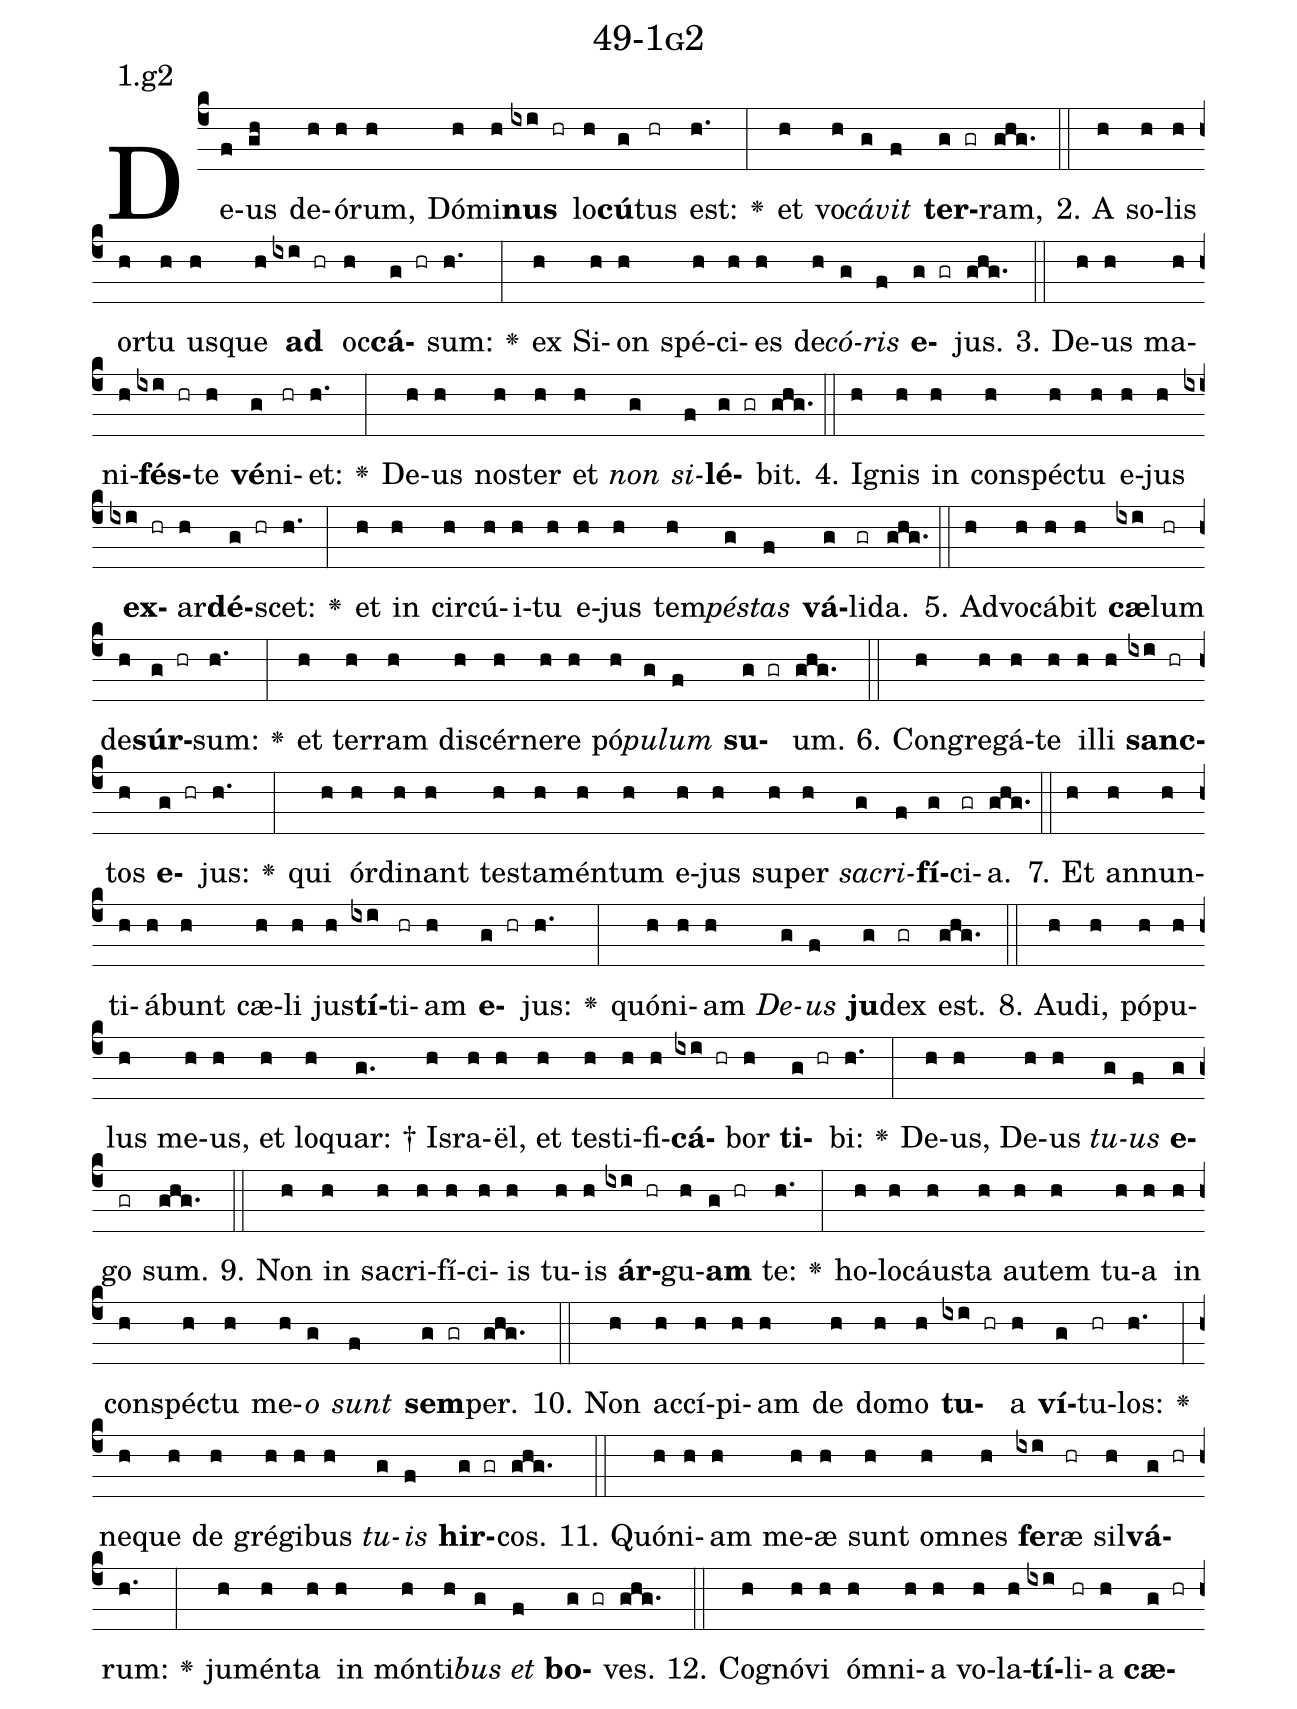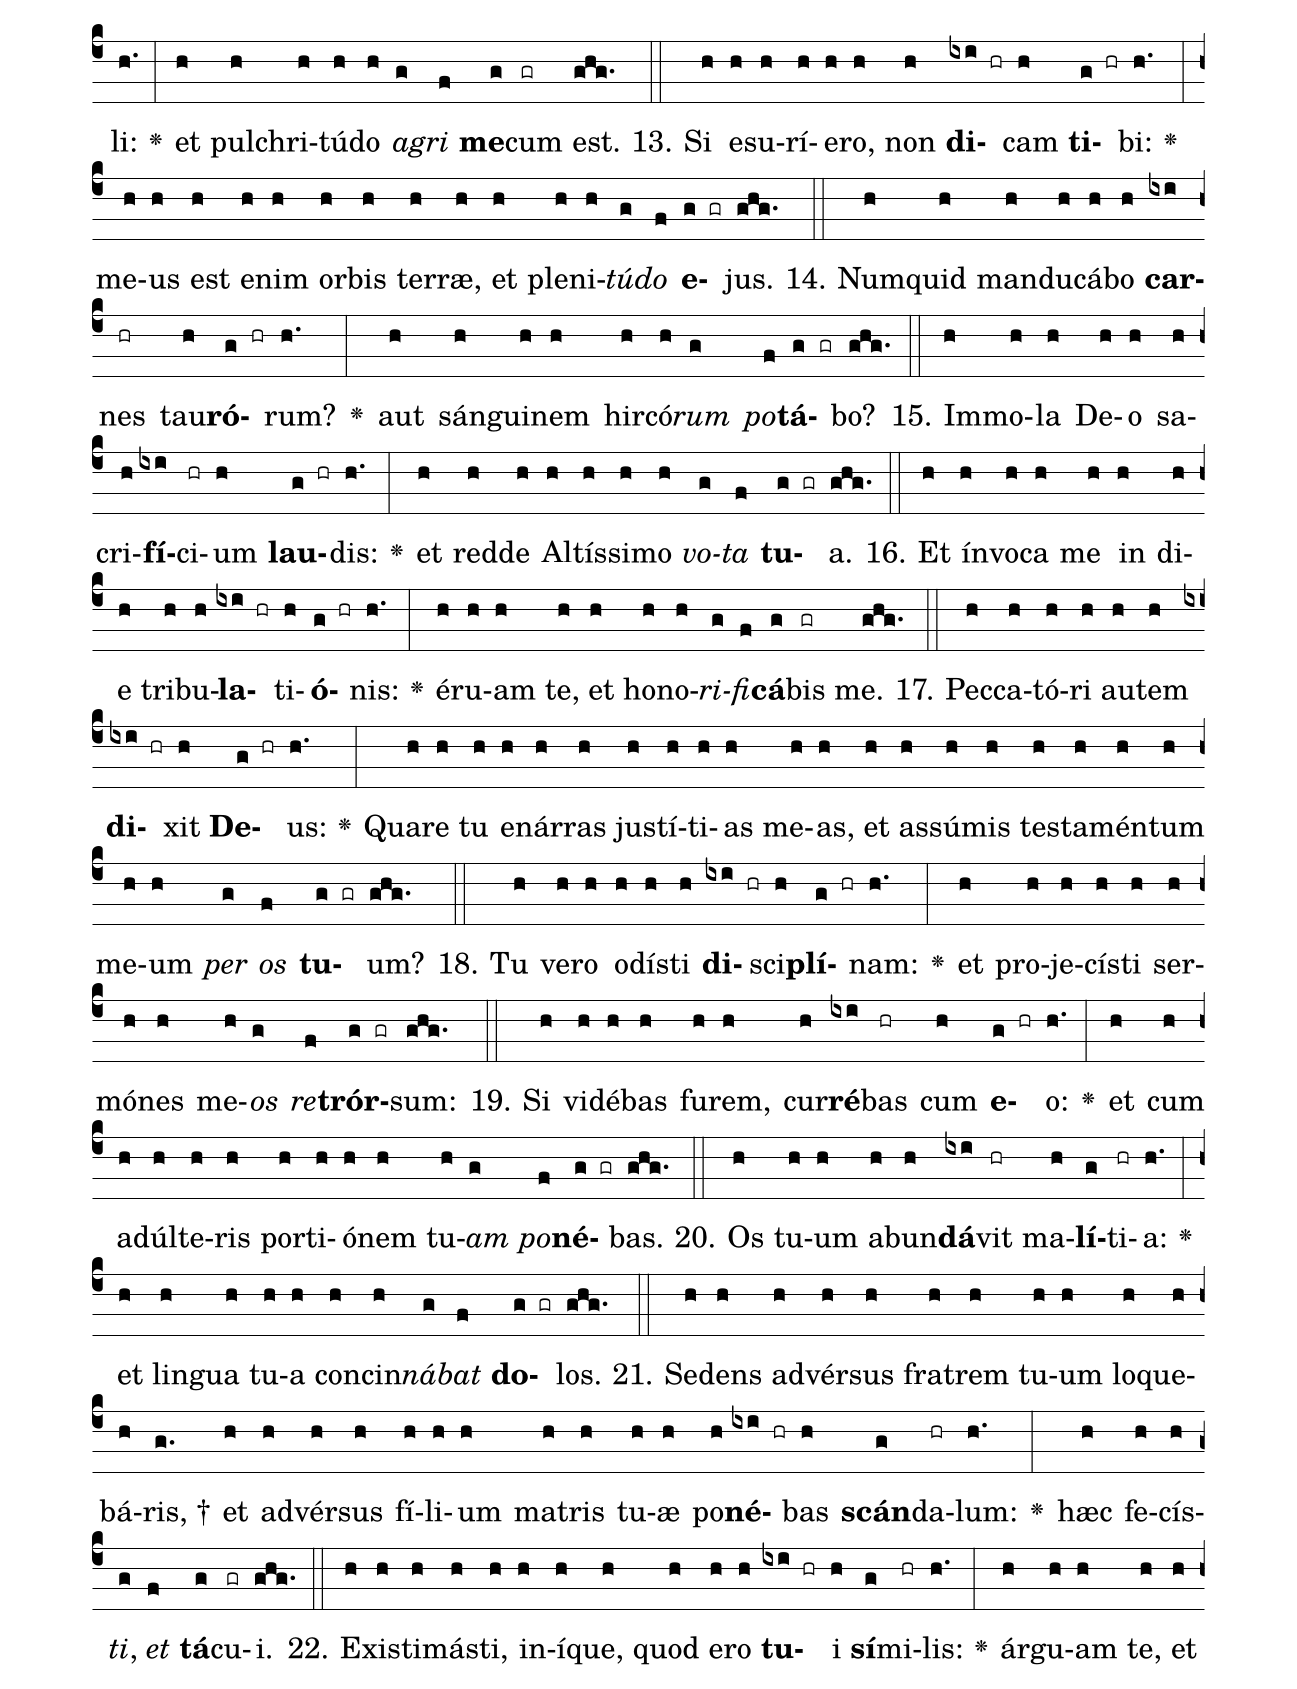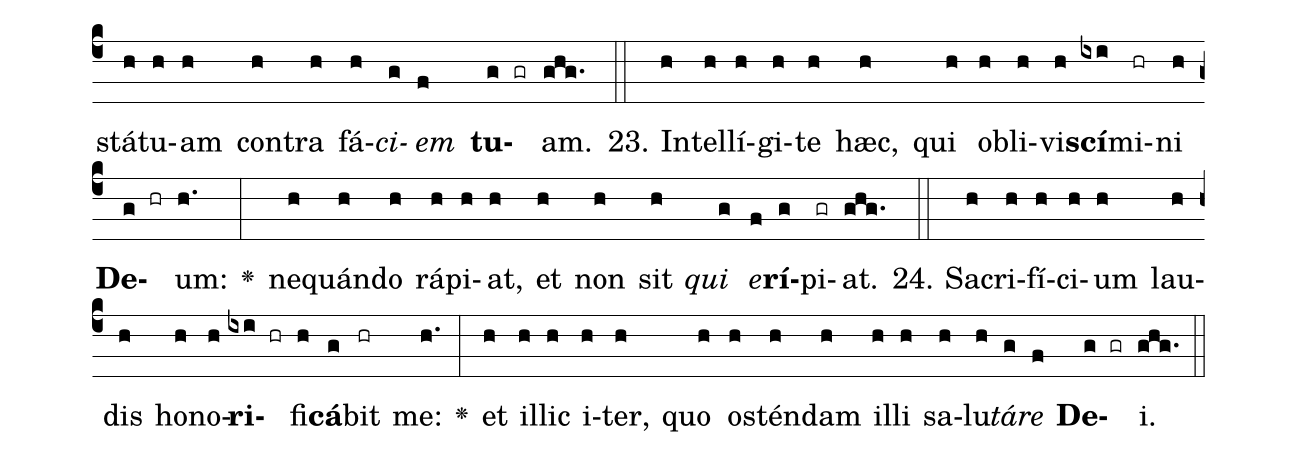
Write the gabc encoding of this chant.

name: 49-1g2;
annotation: 1.g2;
%%
(c4)De(f)us(gh) de(h)ó(h)rum,(h) Dó(h)mi(h)<b>nus</b>(ixi hr) lo(h)<b>cú</b>(g)tus(hr) est:(h.) <v>\greheightstar</v>(:) et(h) vo(h)<i>cá</i>(g)<i>vit</i>(f) <b>ter</b>(g gr)ram,(ghg.) (::)
2. A(h) so(h)lis(h) or(h)tu(h) us(h)que(h) <b>ad</b>(ixi hr) oc(h)<b>cá</b>(g hr)sum:(h.) <v>\greheightstar</v>(:) ex(h) Si(h)on(h) spé(h)ci(h)es(h) de(h)<i>có</i>(g)<i>ris</i>(f) <b>e</b>(g gr)jus.(ghg.) (::)
3. De(h)us(h) ma(h)ni(h)<b>fés</b>(ixi hr)te(h) <b>vé</b>(g)ni(hr)et:(h.) <v>\greheightstar</v>(:) De(h)us(h) nos(h)ter(h) et(h) <i>non</i>(g) <i>si</i>(f)<b>lé</b>(g gr)bit.(ghg.) (::)
4. I(h)gnis(h) in(h) con(h)spéc(h)tu(h) e(h)jus(h) <b>ex</b>(ixi hr)ar(h)<b>dé</b>(g hr)scet:(h.) <v>\greheightstar</v>(:) et(h) in(h) cir(h)cú(h)i(h)tu(h) e(h)jus(h) tem(h)<i>pés</i>(g)<i>tas</i>(f) <b>vá</b>(g)li(gr)da.(ghg.) (::)
5. Ad(h)vo(h)cá(h)bit(h) <b>cæ</b>(ixi)lum(hr) de(h)<b>súr</b>(g hr)sum:(h.) <v>\greheightstar</v>(:) et(h) ter(h)ram(h) di(h)scér(h)ne(h)re(h) pó(h)<i>pu</i>(g)<i>lum</i>(f) <b>su</b>(g gr)um.(ghg.) (::)
6. Con(h)gre(h)gá(h)te(h) il(h)li(h) <b>sanc</b>(ixi hr)tos(h) <b>e</b>(g hr)jus:(h.) <v>\greheightstar</v>(:) qui(h) ór(h)di(h)nant(h) tes(h)ta(h)mén(h)tum(h) e(h)jus(h) su(h)per(h) <i>sa</i>(g)<i>cri</i>(f)<b>fí</b>(g)ci(gr)a.(ghg.) (::)
7. Et(h) an(h)nun(h)ti(h)á(h)bunt(h) cæ(h)li(h) jus(h)<b>tí</b>(ixi)ti(hr)am(h) <b>e</b>(g hr)jus:(h.) <v>\greheightstar</v>(:) quón(h)i(h)am(h) <i>De</i>(g)<i>us</i>(f) <b>ju</b>(g)dex(gr) est.(ghg.) (::)
8. Au(h)di,(h) pó(h)pu(h)lus(h) me(h)us,(h) et(h) lo(h)quar: †(g.) Is(h)ra(h)ël,(h) et(h) tes(h)ti(h)fi(h)<b>cá</b>(ixi hr)bor(h) <b>ti</b>(g hr)bi:(h.) <v>\greheightstar</v>(:) De(h)us,(h) De(h)us(h) <i>tu</i>(g)<i>us</i>(f) <b>e</b>(g)go(gr) sum.(ghg.) (::)
9. Non(h) in(h) sa(h)cri(h)fí(h)ci(h)is(h) tu(h)is(h) <b>ár</b>(ixi hr)gu(h)<b>am</b>(g hr) te:(h.) <v>\greheightstar</v>(:) ho(h)lo(h)cáus(h)ta(h) au(h)tem(h) tu(h)a(h) in(h) con(h)spéc(h)tu(h) me(h)<i>o</i>(g) <i>sunt</i>(f) <b>sem</b>(g gr)per.(ghg.) (::)
10. Non(h) ac(h)cí(h)pi(h)am(h) de(h) do(h)mo(h) <b>tu</b>(ixi hr)a(h) <b>ví</b>(g)tu(hr)los:(h.) <v>\greheightstar</v>(:) ne(h)que(h) de(h) gré(h)gi(h)bus(h) <i>tu</i>(g)<i>is</i>(f) <b>hir</b>(g gr)cos.(ghg.) (::)
11. Quón(h)i(h)am(h) me(h)æ(h) sunt(h) om(h)nes(h) <b>fe</b>(ixi)ræ(hr) sil(h)<b>vá</b>(g hr)rum:(h.) <v>\greheightstar</v>(:) ju(h)mén(h)ta(h) in(h) món(h)ti(h)<i>bus</i>(g) <i>et</i>(f) <b>bo</b>(g gr)ves.(ghg.) (::)
12. Co(h)gnó(h)vi(h) óm(h)ni(h)a(h) vo(h)la(h)<b>tí</b>(ixi)li(hr)a(h) <b>cæ</b>(g hr)li:(h.) <v>\greheightstar</v>(:) et(h) pul(h)chri(h)tú(h)do(h) <i>a</i>(g)<i>gri</i>(f) <b>me</b>(g)cum(gr) est.(ghg.) (::)
13. Si(h) e(h)su(h)rí(h)e(h)ro,(h) non(h) <b>di</b>(ixi hr)cam(h) <b>ti</b>(g hr)bi:(h.) <v>\greheightstar</v>(:) me(h)us(h) est(h) e(h)nim(h) or(h)bis(h) ter(h)ræ,(h) et(h) ple(h)ni(h)<i>tú</i>(g)<i>do</i>(f) <b>e</b>(g gr)jus.(ghg.) (::)
14. Num(h)quid(h) man(h)du(h)cá(h)bo(h) <b>car</b>(ixi)nes(hr) tau(h)<b>ró</b>(g hr)rum?(h.) <v>\greheightstar</v>(:) aut(h) sán(h)gui(h)nem(h) hir(h)có(h)<i>rum</i>(g) <i>po</i>(f)<b>tá</b>(g gr)bo?(ghg.) (::)
15. Im(h)mo(h)la(h) De(h)o(h) sa(h)cri(h)<b>fí</b>(ixi)ci(hr)um(h) <b>lau</b>(g hr)dis:(h.) <v>\greheightstar</v>(:) et(h) red(h)de(h) Al(h)tís(h)si(h)mo(h) <i>vo</i>(g)<i>ta</i>(f) <b>tu</b>(g gr)a.(ghg.) (::)
16. Et(h) ín(h)vo(h)ca(h) me(h) in(h) di(h)e(h) tri(h)bu(h)<b>la</b>(ixi hr)ti(h)<b>ó</b>(g hr)nis:(h.) <v>\greheightstar</v>(:) é(h)ru(h)am(h) te,(h) et(h) ho(h)no(h)<i>ri</i>(g)<i>fi</i>(f)<b>cá</b>(g)bis(gr) me.(ghg.) (::)
17. Pec(h)ca(h)tó(h)ri(h) au(h)tem(h) <b>di</b>(ixi hr)xit(h) <b>De</b>(g hr)us:(h.) <v>\greheightstar</v>(:) Qua(h)re(h) tu(h) e(h)nár(h)ras(h) jus(h)tí(h)ti(h)as(h) me(h)as,(h) et(h) as(h)sú(h)mis(h) tes(h)ta(h)mén(h)tum(h) me(h)um(h) <i>per</i>(g) <i>os</i>(f) <b>tu</b>(g gr)um?(ghg.) (::)
18. Tu(h) ve(h)ro(h) o(h)dís(h)ti(h) <b>di</b>(ixi hr)sci(h)<b>plí</b>(g hr)nam:(h.) <v>\greheightstar</v>(:) et(h) pro(h)je(h)cís(h)ti(h) ser(h)mó(h)nes(h) me(h)<i>os</i>(g) <i>re</i>(f)<b>trór</b>(g gr)sum:(ghg.) (::)
19. Si(h) vi(h)dé(h)bas(h) fu(h)rem,(h) cur(h)<b>ré</b>(ixi)bas(hr) cum(h) <b>e</b>(g hr)o:(h.) <v>\greheightstar</v>(:) et(h) cum(h) ad(h)úl(h)te(h)ris(h) por(h)ti(h)ó(h)nem(h) tu(h)<i>am</i>(g) <i>po</i>(f)<b>né</b>(g gr)bas.(ghg.) (::)
20. Os(h) tu(h)um(h) ab(h)un(h)<b>dá</b>(ixi)vit(hr) ma(h)<b>lí</b>(g)ti(hr)a:(h.) <v>\greheightstar</v>(:) et(h) lin(h)gua(h) tu(h)a(h) con(h)cin(h)<i>ná</i>(g)<i>bat</i>(f) <b>do</b>(g gr)los.(ghg.) (::)
21. Se(h)dens(h) ad(h)vér(h)sus(h) fra(h)trem(h) tu(h)um(h) lo(h)que(h)bá(h)ris, †(g.) et(h) ad(h)vér(h)sus(h) fí(h)li(h)um(h) ma(h)tris(h) tu(h)æ(h) po(h)<b>né</b>(ixi hr)bas(h) <b>scán</b>(g)da(hr)lum:(h.) <v>\greheightstar</v>(:) hæc(h) fe(h)cís(h)<i>ti</i>,(g) <i>et</i>(f) <b>tá</b>(g)cu(gr)i.(ghg.) (::)
22. Ex(h)is(h)ti(h)más(h)ti,(h) in(h)í(h)que,(h) quod(h) e(h)ro(h) <b>tu</b>(ixi hr)i(h) <b>sí</b>(g)mi(hr)lis:(h.) <v>\greheightstar</v>(:) ár(h)gu(h)am(h) te,(h) et(h) stá(h)tu(h)am(h) con(h)tra(h) fá(h)<i>ci</i>(g)<i>em</i>(f) <b>tu</b>(g gr)am.(ghg.) (::)
23. In(h)tel(h)lí(h)gi(h)te(h) hæc,(h) qui(h) ob(h)li(h)vi(h)<b>scí</b>(ixi)mi(hr)ni(h) <b>De</b>(g hr)um:(h.) <v>\greheightstar</v>(:) ne(h)quán(h)do(h) rá(h)pi(h)at,(h) et(h) non(h) sit(h) <i>qui</i>(g) <i>e</i>(f)<b>rí</b>(g)pi(gr)at.(ghg.) (::)
24. Sa(h)cri(h)fí(h)ci(h)um(h) lau(h)dis(h) ho(h)no(h)<b>ri</b>(ixi hr)fi(h)<b>cá</b>(g)bit(hr) me:(h.) <v>\greheightstar</v>(:) et(h) il(h)lic(h) i(h)ter,(h) quo(h) os(h)tén(h)dam(h) il(h)li(h) sa(h)lu(h)<i>tá</i>(g)<i>re</i>(f) <b>De</b>(g gr)i.(ghg.) (::)
